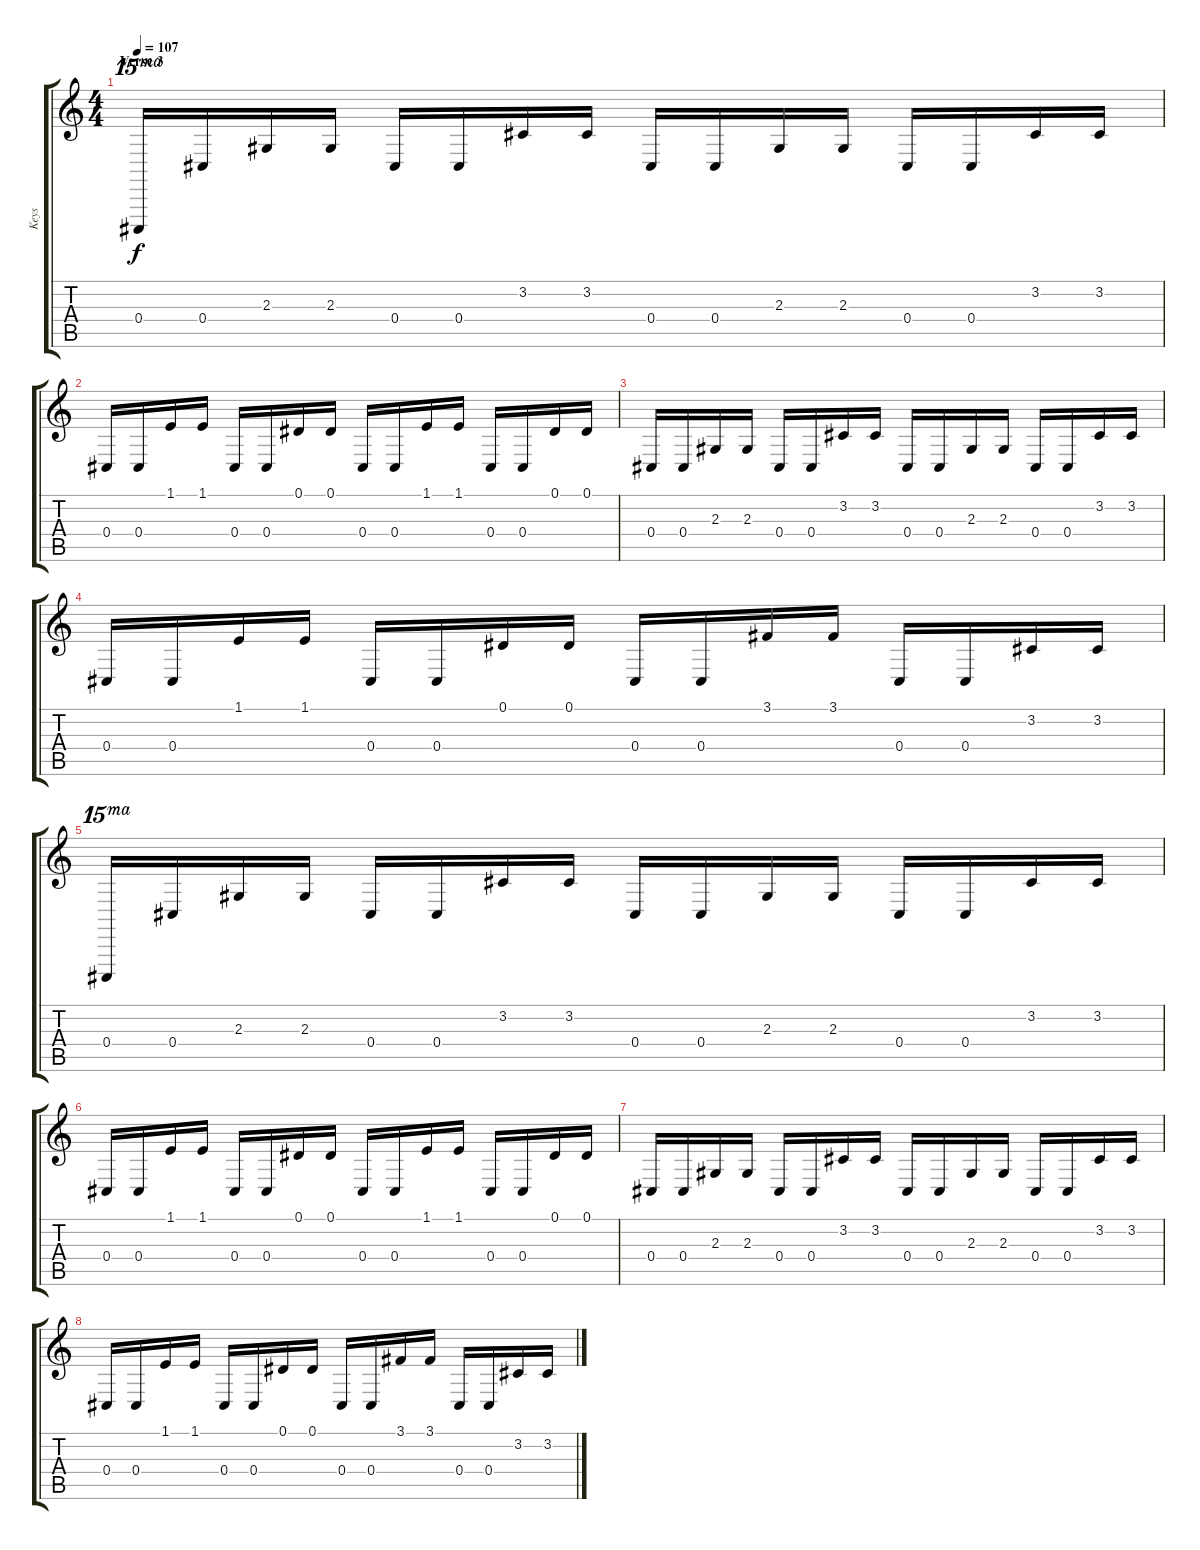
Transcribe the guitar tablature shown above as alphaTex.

\track ("Keys " "Keys ") {instrument electricgrandpiano}
\staff {score tabs}
\tuning (Eb4 Bb3 Gb3 Db3 Ab2 Db2) {hide}
\ts (4 4)
\section ("" "Verse 3")
\tempo 107
\clef g2
\ks c
0.4.16{ot 15ma dy f} 0.4.16 2.3.16 2.3.16 0.4.16 0.4.16 3.2.16 3.2.16 0.4.16 0.4.16 2.3.16 2.3.16 0.4.16 0.4.16 3.2.16 3.2.16 |
0.4.16 0.4.16 1.1.16 1.1.16 0.4.16 0.4.16 0.1.16 0.1.16 0.4.16 0.4.16 1.1.16 1.1.16 0.4.16 0.4.16 0.1.16 0.1.16 |
0.4.16 0.4.16 2.3.16 2.3.16 0.4.16 0.4.16 3.2.16 3.2.16 0.4.16 0.4.16 2.3.16 2.3.16 0.4.16 0.4.16 3.2.16 3.2.16 |
0.4.16 0.4.16 1.1.16 1.1.16 0.4.16 0.4.16 0.1.16 0.1.16 0.4.16 0.4.16 3.1.16 3.1.16 0.4.16 0.4.16 3.2.16 3.2.16 |
0.4.16{ot 15ma} 0.4.16 2.3.16 2.3.16 0.4.16 0.4.16 3.2.16 3.2.16 0.4.16 0.4.16 2.3.16 2.3.16 0.4.16 0.4.16 3.2.16 3.2.16 |
0.4.16 0.4.16 1.1.16 1.1.16 0.4.16 0.4.16 0.1.16 0.1.16 0.4.16 0.4.16 1.1.16 1.1.16 0.4.16 0.4.16 0.1.16 0.1.16 |
0.4.16 0.4.16 2.3.16 2.3.16 0.4.16 0.4.16 3.2.16 3.2.16 0.4.16 0.4.16 2.3.16 2.3.16 0.4.16 0.4.16 3.2.16 3.2.16 |
0.4.16 0.4.16 1.1.16 1.1.16 0.4.16 0.4.16 0.1.16 0.1.16 0.4.16 0.4.16 3.1.16 3.1.16 0.4.16 0.4.16 3.2.16 3.2.16
